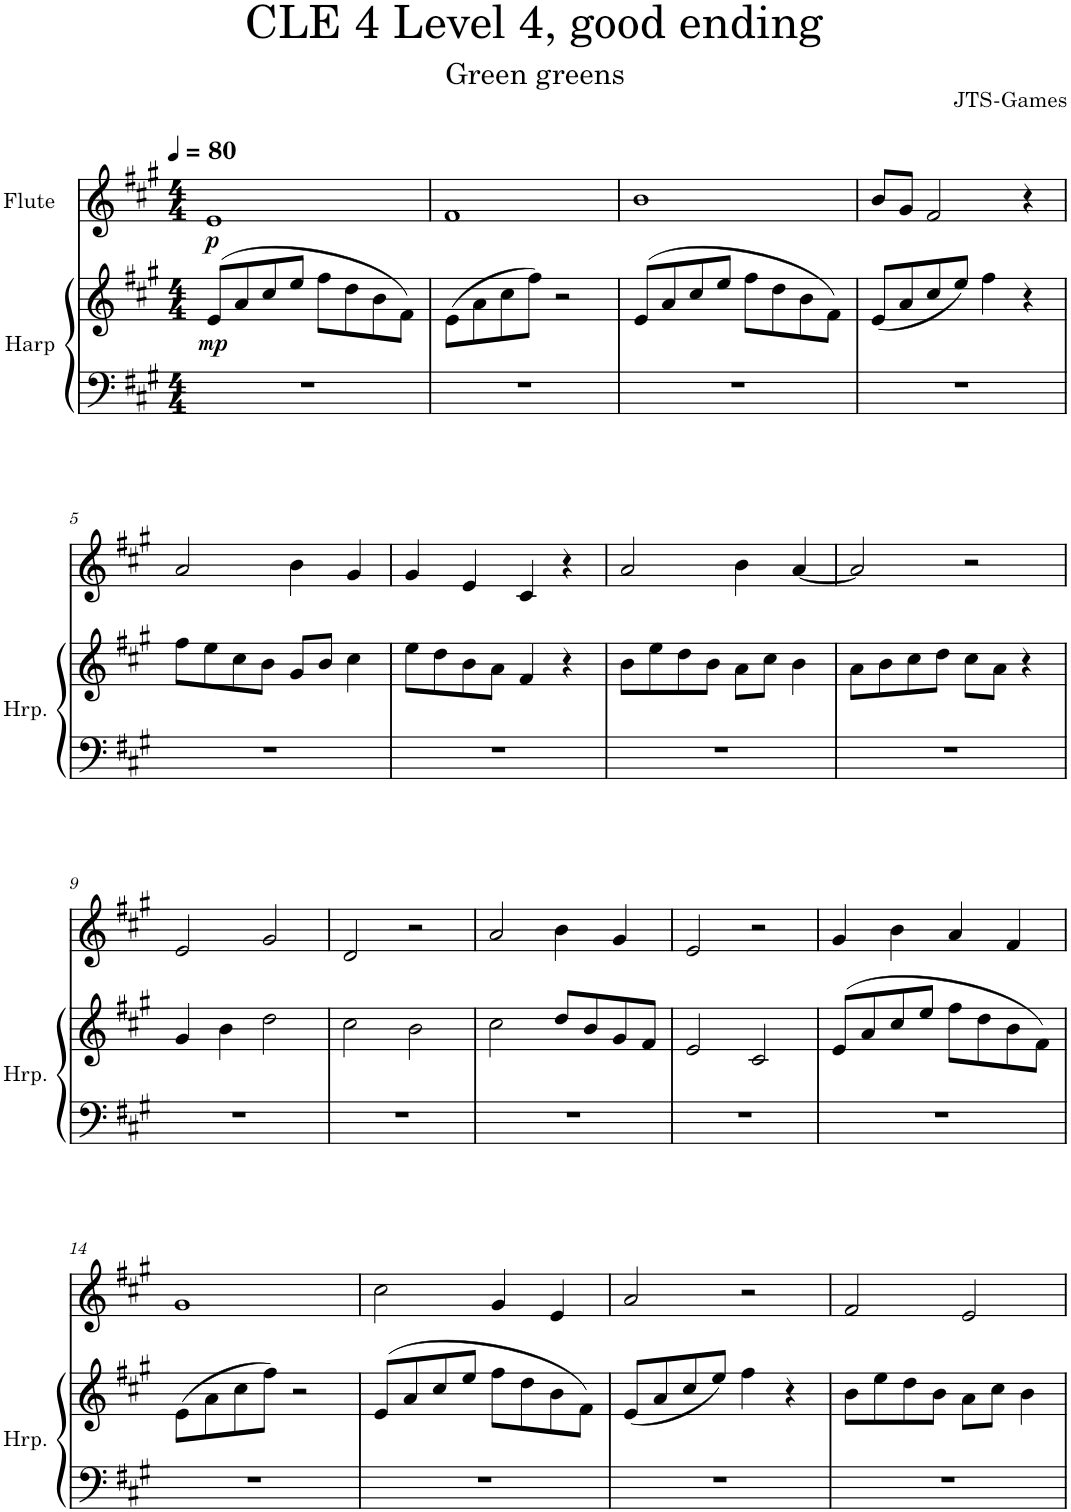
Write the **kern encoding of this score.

**kern	**kern	**dynam	**kern	**dynam
*part2	*part2	*part2	*part1	*part1
*staff3	*staff2	*staff2/3	*staff1	*staff1
*I"Harp	*	*	*I"Flute	*
*I'Hrp.	*	*	*I'Fl	*
*clefF4	*clefG2	*	*clefG2	*
*k[f#c#g#]	*k[f#c#g#]	*	*k[f#c#g#]	*
*M4/4	*M4/4	*	*M4/4	*
*MM80	*MM80	*	*MM80	*
=1	=1	=1	=1	=1
!	!	!LO:DY:b	!	!LO:DY:b
1r	(8e/L	mp	1e	p
.	8a/	.	.	.
.	8cc#/	.	.	.
.	8ee/J	.	.	.
.	8ff#\L	.	.	.
.	8dd\	.	.	.
.	8b\	.	.	.
.	8f#\J)	.	.	.
=2	=2	=2	=2	=2
1r	(8e\L	.	1f#	.
.	8a\	.	.	.
.	8cc#\	.	.	.
.	8ff#\J)	.	.	.
.	2r	.	.	.
=3	=3	=3	=3	=3
1r	(8e/L	.	1b	.
.	8a/	.	.	.
.	8cc#/	.	.	.
.	8ee/J	.	.	.
.	8ff#\L	.	.	.
.	8dd\	.	.	.
.	8b\	.	.	.
.	8f#\J)	.	.	.
=4	=4	=4	=4	=4
1r	(8e/L	.	8b/L	.
.	8a/	.	8g#/J	.
.	8cc#/	.	2f#/	.
.	8ee/J)	.	.	.
.	4ff#\	.	.	.
.	4r	.	4r	.
!!LO:LB:g=z
=5	=5	=5	=5	=5
1r	8ff#\L	.	2a/	.
.	8ee\	.	.	.
.	8cc#\	.	.	.
.	8b\J	.	.	.
.	8g#/L	.	4b\	.
.	8b/J	.	.	.
.	4cc#\	.	4g#/	.
=6	=6	=6	=6	=6
1r	8ee\L	.	4g#/	.
.	8dd\	.	.	.
.	8b\	.	4e/	.
.	8a\J	.	.	.
.	4f#/	.	4c#/	.
.	4r	.	4r	.
=7	=7	=7	=7	=7
1r	8b\L	.	2a/	.
.	8ee\	.	.	.
.	8dd\	.	.	.
.	8b\J	.	.	.
.	8a\L	.	4b\	.
.	8cc#\J	.	.	.
.	4b\	.	[4a/	.
=8	=8	=8	=8	=8
1r	8a\L	.	2a/]	.
.	8b\	.	.	.
.	8cc#\	.	.	.
.	8dd\J	.	.	.
.	8cc#\L	.	2r	.
.	8a\J	.	.	.
.	4r	.	.	.
!!LO:LB:g=z
=9	=9	=9	=9	=9
1r	4g#/	.	2e/	.
.	4b\	.	.	.
.	2dd\	.	2g#/	.
=10	=10	=10	=10	=10
1r	2cc#\	.	2d/	.
.	2b\	.	2r	.
=11	=11	=11	=11	=11
1r	2cc#\	.	2a/	.
.	8dd/L	.	4b\	.
.	8b/	.	.	.
.	8g#/	.	4g#/	.
.	8f#/J	.	.	.
=12	=12	=12	=12	=12
1r	2e/	.	2e/	.
.	2c#/	.	2r	.
=13	=13	=13	=13	=13
1r	(8e/L	.	4g#/	.
.	8a/	.	.	.
.	8cc#/	.	4b\	.
.	8ee/J	.	.	.
.	8ff#\L	.	4a/	.
.	8dd\	.	.	.
.	8b\	.	4f#/	.
.	8f#\J)	.	.	.
!!LO:LB:g=z
=14	=14	=14	=14	=14
1r	(8e\L	.	1g#	.
.	8a\	.	.	.
.	8cc#\	.	.	.
.	8ff#\J)	.	.	.
.	2r	.	.	.
=15	=15	=15	=15	=15
1r	(8e/L	.	2cc#\	.
.	8a/	.	.	.
.	8cc#/	.	.	.
.	8ee/J	.	.	.
.	8ff#\L	.	4g#/	.
.	8dd\	.	.	.
.	8b\	.	4e/	.
.	8f#\J)	.	.	.
=16	=16	=16	=16	=16
1r	(8e/L	.	2a/	.
.	8a/	.	.	.
.	8cc#/	.	.	.
.	8ee/J)	.	.	.
.	4ff#\	.	2r	.
.	4r	.	.	.
=17	=17	=17	=17	=17
1r	8b\L	.	2f#/	.
.	8ee\	.	.	.
.	8dd\	.	.	.
.	8b\J	.	.	.
.	8a\L	.	2e/	.
.	8cc#\J	.	.	.
.	4b\	.	.	.
=	=	=	=	=
*-	*-	*-	*-	*-
